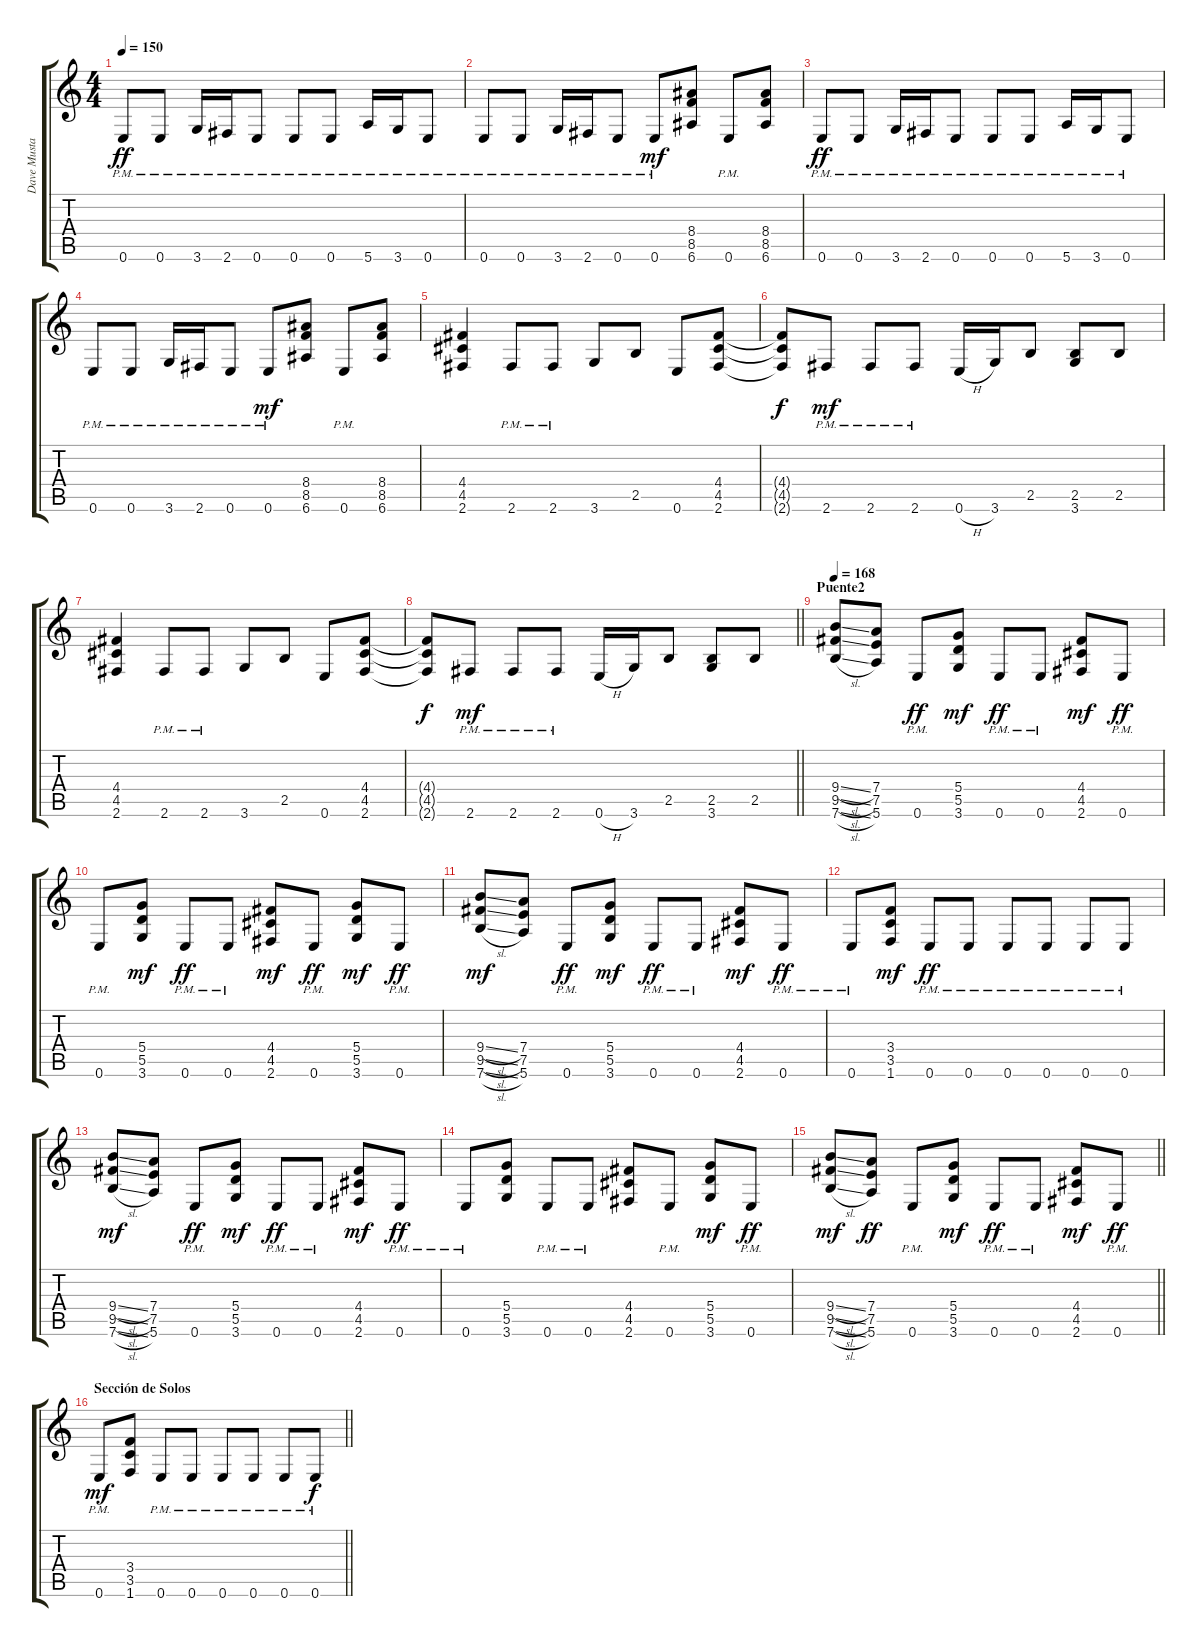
\track ("Dave Mustaine Ritmo" "Dave Musta") {instrument distortionguitar}
\staff {score tabs}
\tuning (E4 B3 G3 D3 A2 E2) {hide}
\ts (4 4)
\tempo 150
\clef g2
\ks c
0.6{pm}.8{dy ff} 0.6{pm}.8 3.6{pm}.16 2.6{pm}.16 0.6{pm}.8 0.6{pm}.8 0.6{pm}.8 5.6{pm}.16 3.6{pm}.16 0.6{pm}.8 |
0.6{pm}.8 0.6{pm}.8 3.6{pm}.16 2.6{pm}.16 0.6{pm}.8 0.6{pm}.8{dy mf} (8.4 8.5 6.6).8 0.6{pm}.8 (8.4 8.5 6.6).8 |
0.6{pm}.8{dy ff} 0.6{pm}.8 3.6{pm}.16 2.6{pm}.16 0.6{pm}.8 0.6{pm}.8 0.6{pm}.8 5.6{pm}.16 3.6{pm}.16 0.6{pm}.8 |
0.6{pm}.8 0.6{pm}.8 3.6{pm}.16 2.6{pm}.16 0.6{pm}.8 0.6{pm}.8{dy mf} (8.4 8.5 6.6).8 0.6{pm}.8 (8.4 8.5 6.6).8 |
(4.4 4.5 2.6).4 2.6{pm}.8 2.6{pm}.8 3.6.8 2.5.8 0.6.8 (4.4 4.5 2.6).8 |
(4.4{t} 4.5{t} 2.6{t}).8{dy f} 2.6{pm}.8{dy mf} 2.6{pm}.8 2.6{pm}.8 0.6{h}.16 3.6.16 2.5.8 (2.5 3.6).8 2.5.8 |
(4.4 4.5 2.6).4 2.6{pm}.8 2.6{pm}.8 3.6.8 2.5.8 0.6.8 (4.4 4.5 2.6).8 |
\barLineRight lightlight
(4.4{t} 4.5{t} 2.6{t}).8{dy f} 2.6{pm}.8{dy mf} 2.6{pm}.8 2.6{pm}.8 0.6{h}.16 3.6.16 2.5.8 (2.5 3.6).8 2.5.8 |
\section ("" "Puente2")
\tempo 168
(9.4{sl} 9.5{sl} 7.6{sl}).8 (7.4 7.5 5.6).8 0.6{pm}.8{dy ff} (5.4 5.5 3.6).8{dy mf} 0.6{pm}.8{dy ff} 0.6{pm}.8 (4.4 4.5 2.6).8{dy mf} 0.6{pm}.8{dy ff} |
0.6{pm}.8 (5.4 5.5 3.6).8{dy mf} 0.6{pm}.8{dy ff} 0.6{pm}.8 (4.4 4.5 2.6).8{dy mf} 0.6{pm}.8{dy ff} (5.4 5.5 3.6).8{dy mf} 0.6{pm}.8{dy ff} |
(9.4{sl} 9.5{sl} 7.6{sl}).8{dy mf} (7.4 7.5 5.6).8 0.6{pm}.8{dy ff} (5.4 5.5 3.6).8{dy mf} 0.6{pm}.8{dy ff} 0.6{pm}.8 (4.4 4.5 2.6).8{dy mf} 0.6{pm}.8{dy ff} |
0.6{pm}.8 (3.4 3.5 1.6).8{dy mf} 0.6{pm}.8{dy ff} 0.6{pm}.8 0.6{pm}.8 0.6{pm}.8 0.6{pm}.8 0.6{pm}.8 |
(9.4{sl} 9.5{sl} 7.6{sl}).8{dy mf} (7.4 7.5 5.6).8 0.6{pm}.8{dy ff} (5.4 5.5 3.6).8{dy mf} 0.6{pm}.8{dy ff} 0.6{pm}.8 (4.4 4.5 2.6).8{dy mf} 0.6{pm}.8{dy ff} |
0.6{pm}.8 (5.4 5.5 3.6).8 0.6{pm}.8 0.6{pm}.8 (4.4 4.5 2.6).8 0.6{pm}.8 (5.4 5.5 3.6).8{dy mf} 0.6{pm}.8{dy ff} |
\barLineRight lightlight
(9.4{sl} 9.5{sl} 7.6{sl}).8{dy mf} (7.4 7.5 5.6).8{dy ff} 0.6{pm}.8 (5.4 5.5 3.6).8{dy mf} 0.6{pm}.8{dy ff} 0.6{pm}.8 (4.4 4.5 2.6).8{dy mf} 0.6{pm}.8{dy ff} |
\section ("" "Sección de Solos")
\barLineRight lightlight
0.6{pm}.8{dy mf} (3.4 3.5 1.6).8 0.6{pm}.8 0.6{pm}.8 0.6{pm}.8 0.6{pm}.8 0.6{pm}.8 0.6{pm}.8{dy f}
